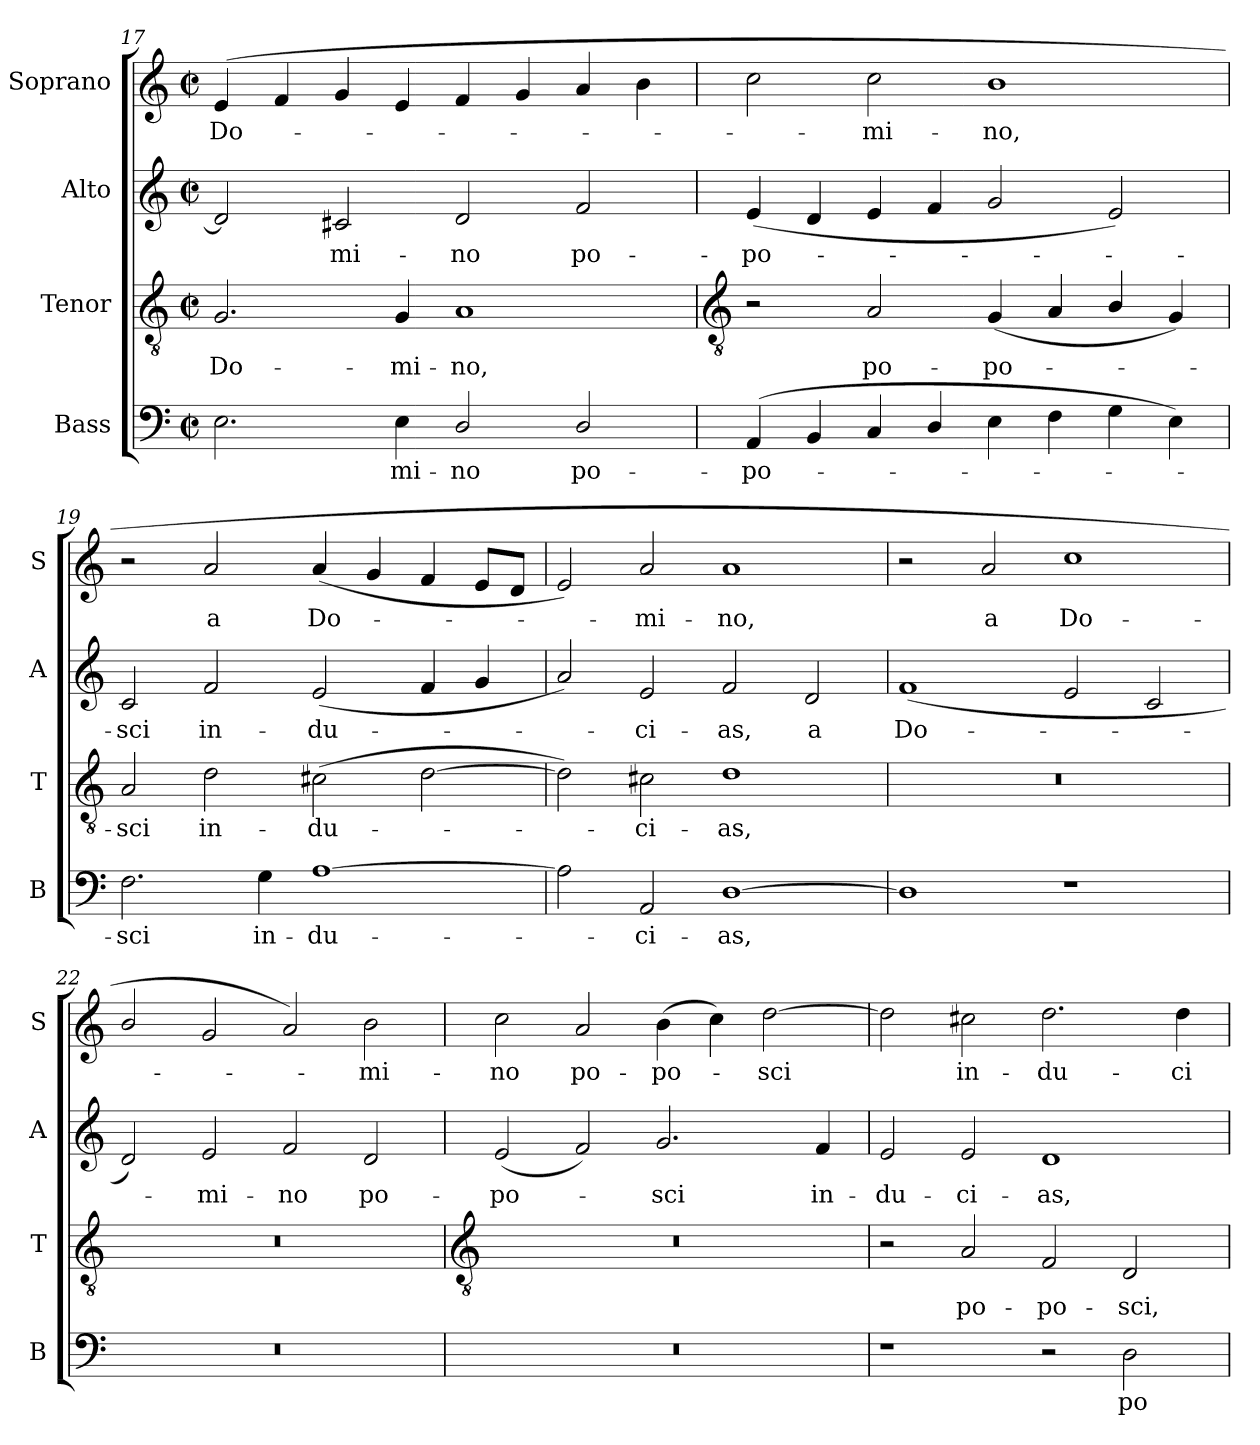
**kern	**text	**kern	**text	**kern	**text	**kern	**text
*part4	*part4	*part3	*part3	*part2	*part2	*part1	*part1
*staff4	*staff4	*staff3	*staff3	*staff2	*staff2	*staff1	*staff1
*I"Bass	*	*I"Tenor	*	*I"Alto	*	*I"Soprano	*
*I'B	*	*I'T	*	*I'A	*	*I'S	*
*clefF4	*	*clefGv2	*	*clefG2	*	*clefG2	*
*k[]	*	*k[]	*	*k[]	*	*k[]	*
*C:	*	*C:	*	*C:	*	*C:	*
*M4/2	*	*M4/2	*	*M4/2	*	*M4/2	*
*met(c|)	*	*met(c|)	*	*met(c|)	*	*met(c|)	*
=17	=17	=17	=17	=17	=17	=17	=17
!	!	!	!LO:LY:b	!	!	!	!LO:LY:b
2.E	.	2.G	Do-	2d]	.	(<4e	Do-
.	.	.	.	.	.	4f	.
!	!	!	!	!	!LO:LY:b	!	!
.	.	.	.	2c#X	mi-	4g	.
!	!LO:LY:b	!	!LO:LY:b	!	!	!	!
4E	mi-	4G	-mi-	.	.	4e	.
!	!LO:LY:b	!	!LO:LY:b	!	!LO:LY:b	!	!
2D/	-no	1A	-no,	2d	-no	4f	.
.	.	.	.	.	.	4g	.
!	!LO:LY:b	!	!	!	!LO:LY:b	!	!
2D/	po-	.	.	2f	po-	4a	.
.	.	.	.	.	.	4b	.
!!LO:LB:g=z
=18	=18	=18	=18	=18	=18	=18	=18
*	*	*clefGv2	*	*	*	*	*
!	!LO:LY:b	!	!	!	!LO:LY:b	!	!
(<4AA	-po-	2r	.	(<4e	-po-	2cc	.
4BB	.	.	.	4d	.	.	.
!	!	!	!LO:LY:b	!	!	!	!LO:LY:b
4C	.	2A	po-	4e	.	2cc	mi-
4D/	.	.	.	4f	.	.	.
!	!	!	!LO:LY:b	!	!	!	!LO:LY:b
4E	.	(<4G	-po-	2g	.	1b	-no,
4F	.	4A	.	.	.	.	.
4G	.	4B/	.	2e)	.	.	.
4E)	.	4G)	.	.	.	.	.
=19	=19	=19	=19	=19	=19	=19	=19
!	!LO:LY:b	!	!LO:LY:b	!	!LO:LY:b	!	!
2.F	sci	2A	sci	2c	sci	2r	.
!	!	!	!LO:LY:b	!	!LO:LY:b	!	!LO:LY:b
.	.	2d	in-	2f	in-	2a	a
!	!LO:LY:b	!	!	!	!	!	!
4G	in-	.	.	.	.	.	.
!	!LO:LY:b	!	!LO:LY:b	!	!LO:LY:b	!	!LO:LY:b
[1A	-du-	(>2c#X	-du-	(<2e	-du-	(<4a	Do-
.	.	.	.	.	.	4g	.
.	.	[2d	.	4f	.	4f	.
.	.	.	.	4g	.	8eL	.
.	.	.	.	.	.	8dJ	.
=20	=20	=20	=20	=20	=20	=20	=20
2A]	.	2d])	.	2a)	.	2e)	.
!	!LO:LY:b	!	!LO:LY:b	!	!LO:LY:b	!	!LO:LY:b
2AA	ci-	2c#X	ci-	2e	ci-	2a	mi-
!	!LO:LY:b	!	!LO:LY:b	!	!LO:LY:b	!	!LO:LY:b
[1D	-as,	1d	-as,	2f	-as,	1a	-no,
!	!	!	!	!	!LO:LY:b	!	!
.	.	.	.	2d	a	.	.
=21	=21	=21	=21	=21	=21	=21	=21
!	!	!	!	!	!LO:LY:b	!	!
1D]	.	0r	.	(<1f	Do-	2r	.
!	!	!	!	!	!	!	!LO:LY:b
.	.	.	.	.	.	2a	a
!	!	!	!	!	!	!	!LO:LY:b
1r	.	.	.	2e	.	1cc	Do-
.	.	.	.	2c	.	.	.
=22	=22	=22	=22	=22	=22	=22	=22
0r	.	0r	.	2d)	.	2b/	.
!	!	!	!	!	!LO:LY:b	!	!
.	.	.	.	2e	mi-	2g	.
!	!	!	!	!	!LO:LY:b	!	!
.	.	.	.	2f	-no	2a)	.
!	!	!	!	!	!LO:LY:b	!	!LO:LY:b
.	.	.	.	2d	po-	2b	mi-
!!LO:LB:g=z
=23	=23	=23	=23	=23	=23	=23	=23
*	*	*clefGv2	*	*	*	*	*
!	!	!	!	!	!LO:LY:b	!	!LO:LY:b
0r	.	0r	.	(<2e	-po-	2cc	-no
!	!	!	!	!	!	!	!LO:LY:b
.	.	.	.	2f)	.	2a	po-
!	!	!	!	!	!LO:LY:b	!	!LO:LY:b
.	.	.	.	2.g	sci	(>4b	-po-
.	.	.	.	.	.	4cc)	.
!	!	!	!	!	!	!	!LO:LY:b
.	.	.	.	.	.	[2dd	sci
!	!	!	!	!	!LO:LY:b	!	!
.	.	.	.	4f	in-	.	.
=24	=24	=24	=24	=24	=24	=24	=24
!	!	!	!	!	!LO:LY:b	!	!
1r	.	2r	.	2e	-du-	2dd]	.
!	!	!	!LO:LY:b	!	!LO:LY:b	!	!LO:LY:b
.	.	2A	po-	2e	-ci-	2cc#X	in-
!	!	!	!LO:LY:b	!	!LO:LY:b	!	!LO:LY:b
2r	.	2F	-po-	1d	-as,	2.dd	-du-
!	!LO:LY:b	!	!LO:LY:b	!	!	!	!
2D	po-	2D	-sci,	.	.	.	.
!	!	!	!	!	!	!	!LO:LY:b
.	.	.	.	.	.	4dd	-ci-
=	=	=	=	=	=	=	=
*-	*-	*-	*-	*-	*-	*-	*-
